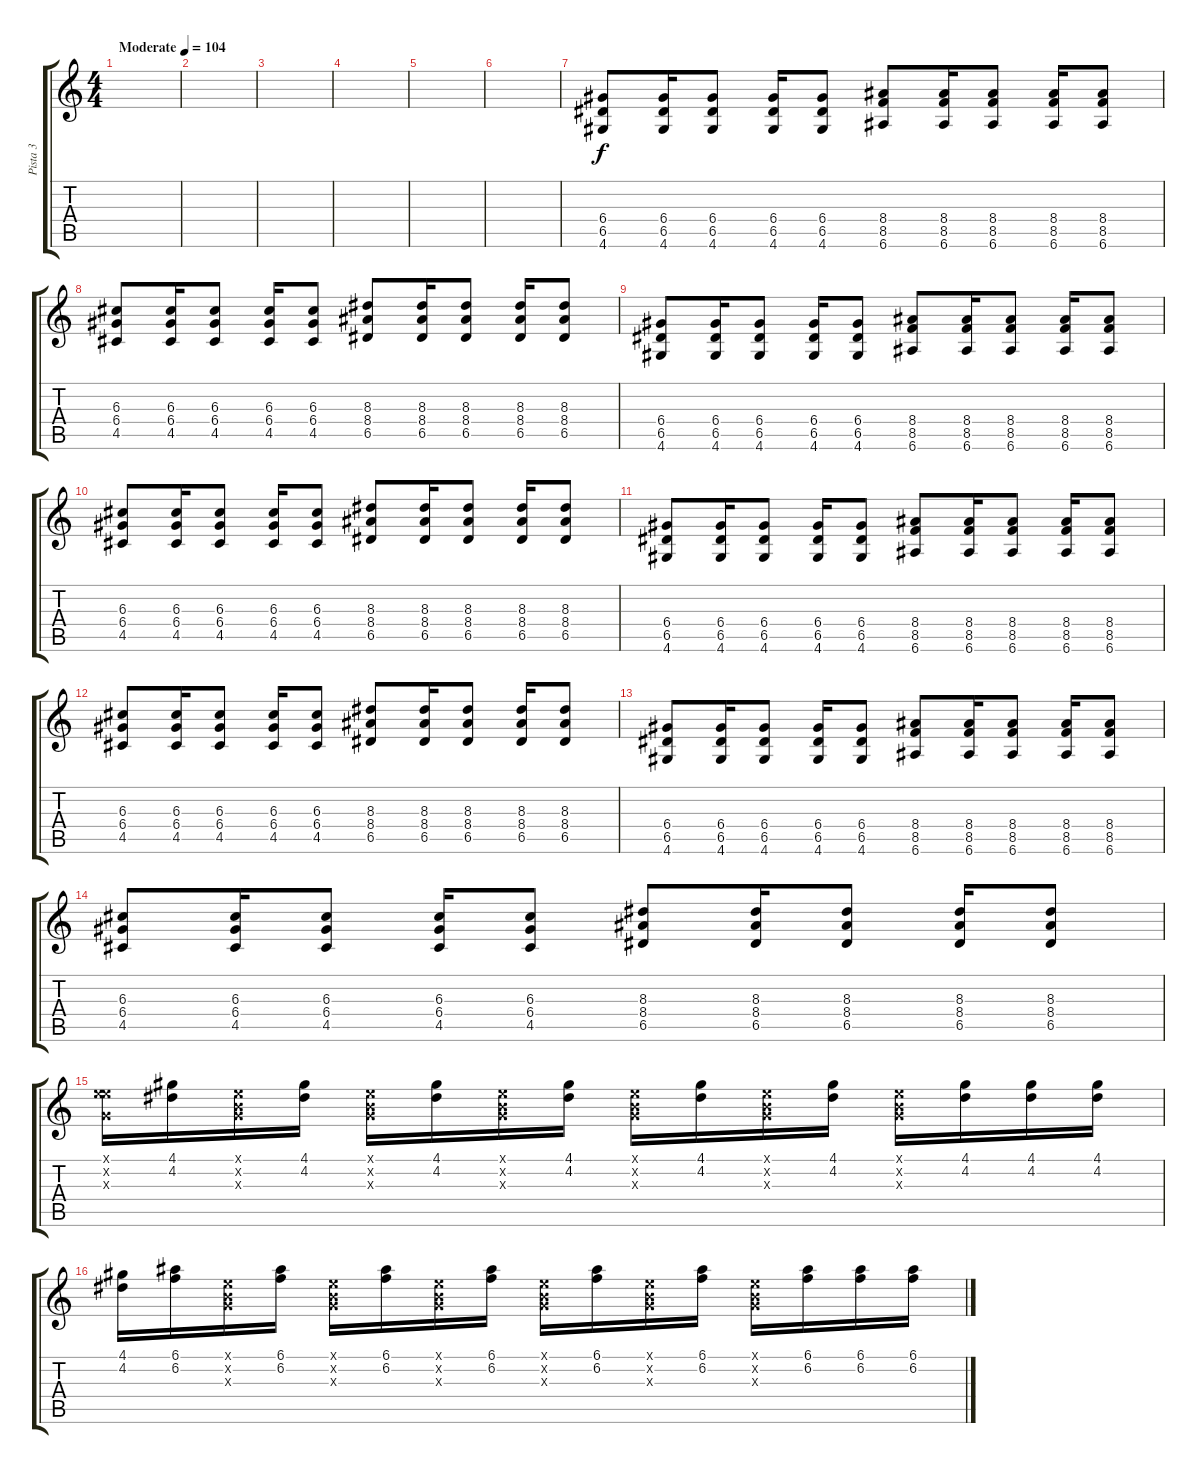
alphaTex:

\track ("Pista 3" "Pista 3") {instrument distortionguitar}
\staff {score tabs}
\tuning (E4 B3 G3 D3 A2 E2) {hide}
\ts (4 4)
\tempo (104 "Moderate")
\clef g2
\ks c
|
|
|
|
|
|
(6.4 6.5 4.6).8 (6.4 6.5 4.6).16 (6.4 6.5 4.6).8 (6.4 6.5 4.6).16 (6.4 6.5 4.6).8 (8.4 8.5 6.6).8 (8.4 8.5 6.6).16 (8.4 8.5 6.6).8 (8.4 8.5 6.6).16 (8.4 8.5 6.6).8 |
(6.3 6.4 4.5).8 (6.3 6.4 4.5).16 (6.3 6.4 4.5).8 (6.3 6.4 4.5).16 (6.3 6.4 4.5).8 (8.3 8.4 6.5).8 (8.3 8.4 6.5).16 (8.3 8.4 6.5).8 (8.3 8.4 6.5).16 (8.3 8.4 6.5).8 |
(6.4 6.5 4.6).8 (6.4 6.5 4.6).16 (6.4 6.5 4.6).8 (6.4 6.5 4.6).16 (6.4 6.5 4.6).8 (8.4 8.5 6.6).8 (8.4 8.5 6.6).16 (8.4 8.5 6.6).8 (8.4 8.5 6.6).16 (8.4 8.5 6.6).8 |
(6.3 6.4 4.5).8 (6.3 6.4 4.5).16 (6.3 6.4 4.5).8 (6.3 6.4 4.5).16 (6.3 6.4 4.5).8 (8.3 8.4 6.5).8 (8.3 8.4 6.5).16 (8.3 8.4 6.5).8 (8.3 8.4 6.5).16 (8.3 8.4 6.5).8 |
(6.4 6.5 4.6).8 (6.4 6.5 4.6).16 (6.4 6.5 4.6).8 (6.4 6.5 4.6).16 (6.4 6.5 4.6).8 (8.4 8.5 6.6).8 (8.4 8.5 6.6).16 (8.4 8.5 6.6).8 (8.4 8.5 6.6).16 (8.4 8.5 6.6).8 |
(6.3 6.4 4.5).8 (6.3 6.4 4.5).16 (6.3 6.4 4.5).8 (6.3 6.4 4.5).16 (6.3 6.4 4.5).8 (8.3 8.4 6.5).8 (8.3 8.4 6.5).16 (8.3 8.4 6.5).8 (8.3 8.4 6.5).16 (8.3 8.4 6.5).8 |
(6.4 6.5 4.6).8 (6.4 6.5 4.6).16 (6.4 6.5 4.6).8 (6.4 6.5 4.6).16 (6.4 6.5 4.6).8 (8.4 8.5 6.6).8 (8.4 8.5 6.6).16 (8.4 8.5 6.6).8 (8.4 8.5 6.6).16 (8.4 8.5 6.6).8 |
(6.3 6.4 4.5).8 (6.3 6.4 4.5).16 (6.3 6.4 4.5).8 (6.3 6.4 4.5).16 (6.3 6.4 4.5).8 (8.3 8.4 6.5).8 (8.3 8.4 6.5).16 (8.3 8.4 6.5).8 (8.3 8.4 6.5).16 (8.3 8.4 6.5).8 |
(0.1{x} 5.2{x} 0.3{x}).16{volume 11} (4.1 4.2).16 (0.1{x} 0.2{x} 0.3{x}).16 (4.1 4.2).16 (0.1{x} 0.2{x} 0.3{x}).16 (4.1 4.2).16 (0.1{x} 0.2{x} 0.3{x}).16 (4.1 4.2).16 (0.1{x} 0.2{x} 0.3{x}).16 (4.1 4.2).16 (0.1{x} 0.2{x} 0.3{x}).16 (4.1 4.2).16 (0.1{x} 0.2{x} 0.3{x}).16 (4.1 4.2).16 (4.1 4.2).16 (4.1 4.2).16 |
(4.1 4.2).16 (6.1 6.2).16 (0.1{x} 0.2{x} 0.3{x}).16 (6.1 6.2).16 (0.1{x} 0.2{x} 0.3{x}).16 (6.1 6.2).16 (0.1{x} 0.2{x} 0.3{x}).16 (6.1 6.2).16 (0.1{x} 0.2{x} 0.3{x}).16 (6.1 6.2).16 (0.1{x} 0.2{x} 0.3{x}).16 (6.1 6.2).16 (0.1{x} 0.2{x} 0.3{x}).16 (6.1 6.2).16 (6.1 6.2).16 (6.1 6.2).16
